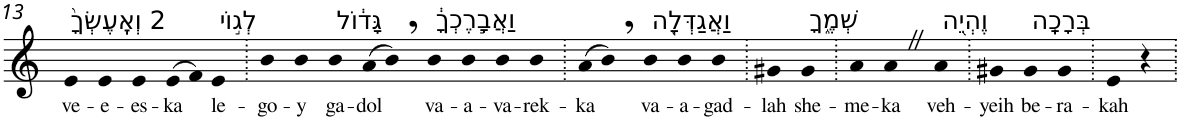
**kern	**text
*part1	*part1
*staff1	*staff1
*I"Piano	*
*I'Pno	*
!!LO:PB:g=z
*clefG2	*
*k[]	*
=13	=13
!LO:TX:a:t=2 וְאֶֽעֶשְׂךָ֙	!
!	!LO:LY:b
4e	ve-
!	!LO:LY:b
4e	-e-
!	!LO:LY:b
4e	-es-
!	!LO:LY:b
(>8e	-ka
8f)	.
!LO:TX:a:t=לְג֣וֹי	!
!	!LO:LY:b
4e	le-
=14.	=14.
!	!LO:LY:b
4b	-go-
!	!LO:LY:b
4b	-y
!LO:TX:a:t=גָּד֔וֹל	!
!	!LO:LY:b
4b	ga-
!	!LO:LY:b
(>8a	-dol
8b,)	.
!LO:TX:a:t=וַאֲבָ֣רֶכְךָ֔	!
!	!LO:LY:b
4b	va-
!	!LO:LY:b
4b	-a-
!	!LO:LY:b
4b	-va-
!	!LO:LY:b
4b	-rek-
=15.	=15.
!	!LO:LY:b
(>8a	-ka
8b,)	.
!LO:TX:a:t=וַאֲגַדְּלָ֖ה	!
!	!LO:LY:b
4b	va-
!	!LO:LY:b
4b	-a-
!	!LO:LY:b
4b	-gad-
=16.	=16.
!	!LO:LY:b
4g#X	-lah
!LO:TX:a:t=שְׁמֶ֑ךָ	!
!	!LO:LY:b
4g#	she-
=17.	=17.
!	!LO:LY:b
4a	-me-
!	!LO:LY:b
4aZ	-ka
!LO:TX:a:t=וֶהְיֵ֖ה	!
!	!LO:LY:b
4a	veh-
=18.	=18.
!	!LO:LY:b
4g#X	-yeih
!LO:TX:a:t=בְּרָכָֽה	!
!	!LO:LY:b
4g#	be-
!	!LO:LY:b
4g#	-ra-
=19.	=19.
!	!LO:LY:b
4e	-kah
4r	.
=.	=.
*-	*-
